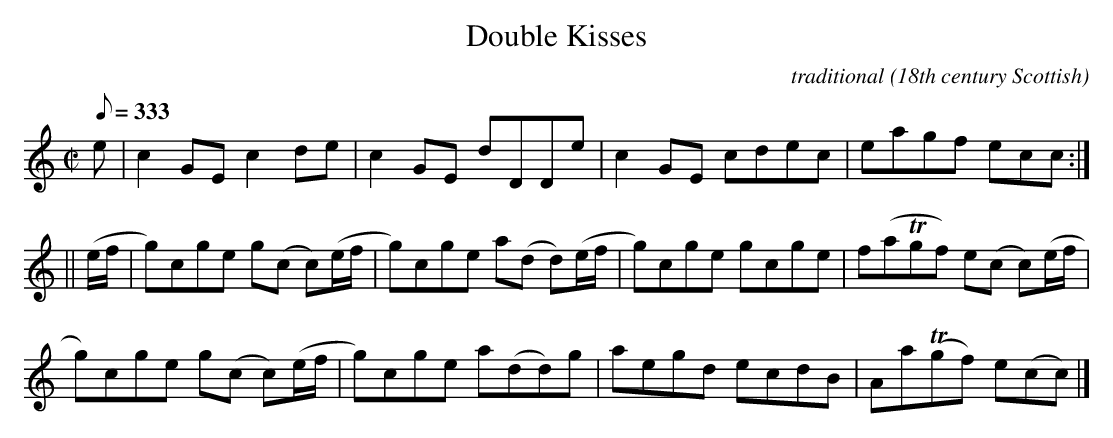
X:1
T:Double Kisses
C:traditional
O:18th century Scottish
L:1/8
Q:333
M:C|
K:C
e|c2 GE c2 de|c2 GE dDDe|c2 GE cdec|eagf ecc:|
||(e/f/|g)cge g(c c)(e/f/|g)cge a(d d)(e/f/|g)cge gcge|f(aTgf) e(c c)(e/f/|
g)cge g(c c)(e/f/|g)cge a(dd)g|aegd ecdB|Aa(Tgf) e(cc)|]
